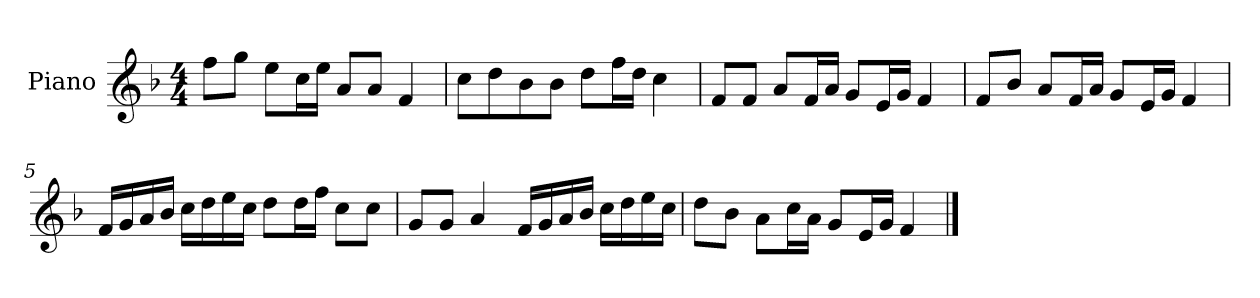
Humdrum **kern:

**kern
*part1
*staff1
*I"Piano
*I'P-no
*clefG2
*k[b-]
*M4/4
*MM90
=1
8ff\L
8gg\J
8ee\L
16cc\L
16ee\JJ
8a/L
8a/J
4f/
=2
8cc\L
8dd\
8b-\
8b-\J
8dd\L
16ff\L
16dd\JJ
4cc\
=3
8f/L
8f/J
8a/L
16f/L
16a/JJ
8g/L
16e/L
16g/JJ
4f/
=4
8f/L
8b-/J
8a/L
16f/L
16a/JJ
8g/L
16e/L
16g/JJ
4f/
!!LO:LB:g=z
=5
16f/LL
16g/
16a/
16b-/JJ
16cc\LL
16dd\
16ee\
16cc\JJ
8dd\L
16dd\L
16ff\JJ
8cc\L
8cc\J
=6
8g/L
8g/J
4a/
16f/LL
16g/
16a/
16b-/JJ
16cc\LL
16dd\
16ee\
16cc\JJ
=7
8dd\L
8b-\J
8a\L
16cc\L
16a\JJ
8g/L
16e/L
16g/JJ
4f/
==
*-
